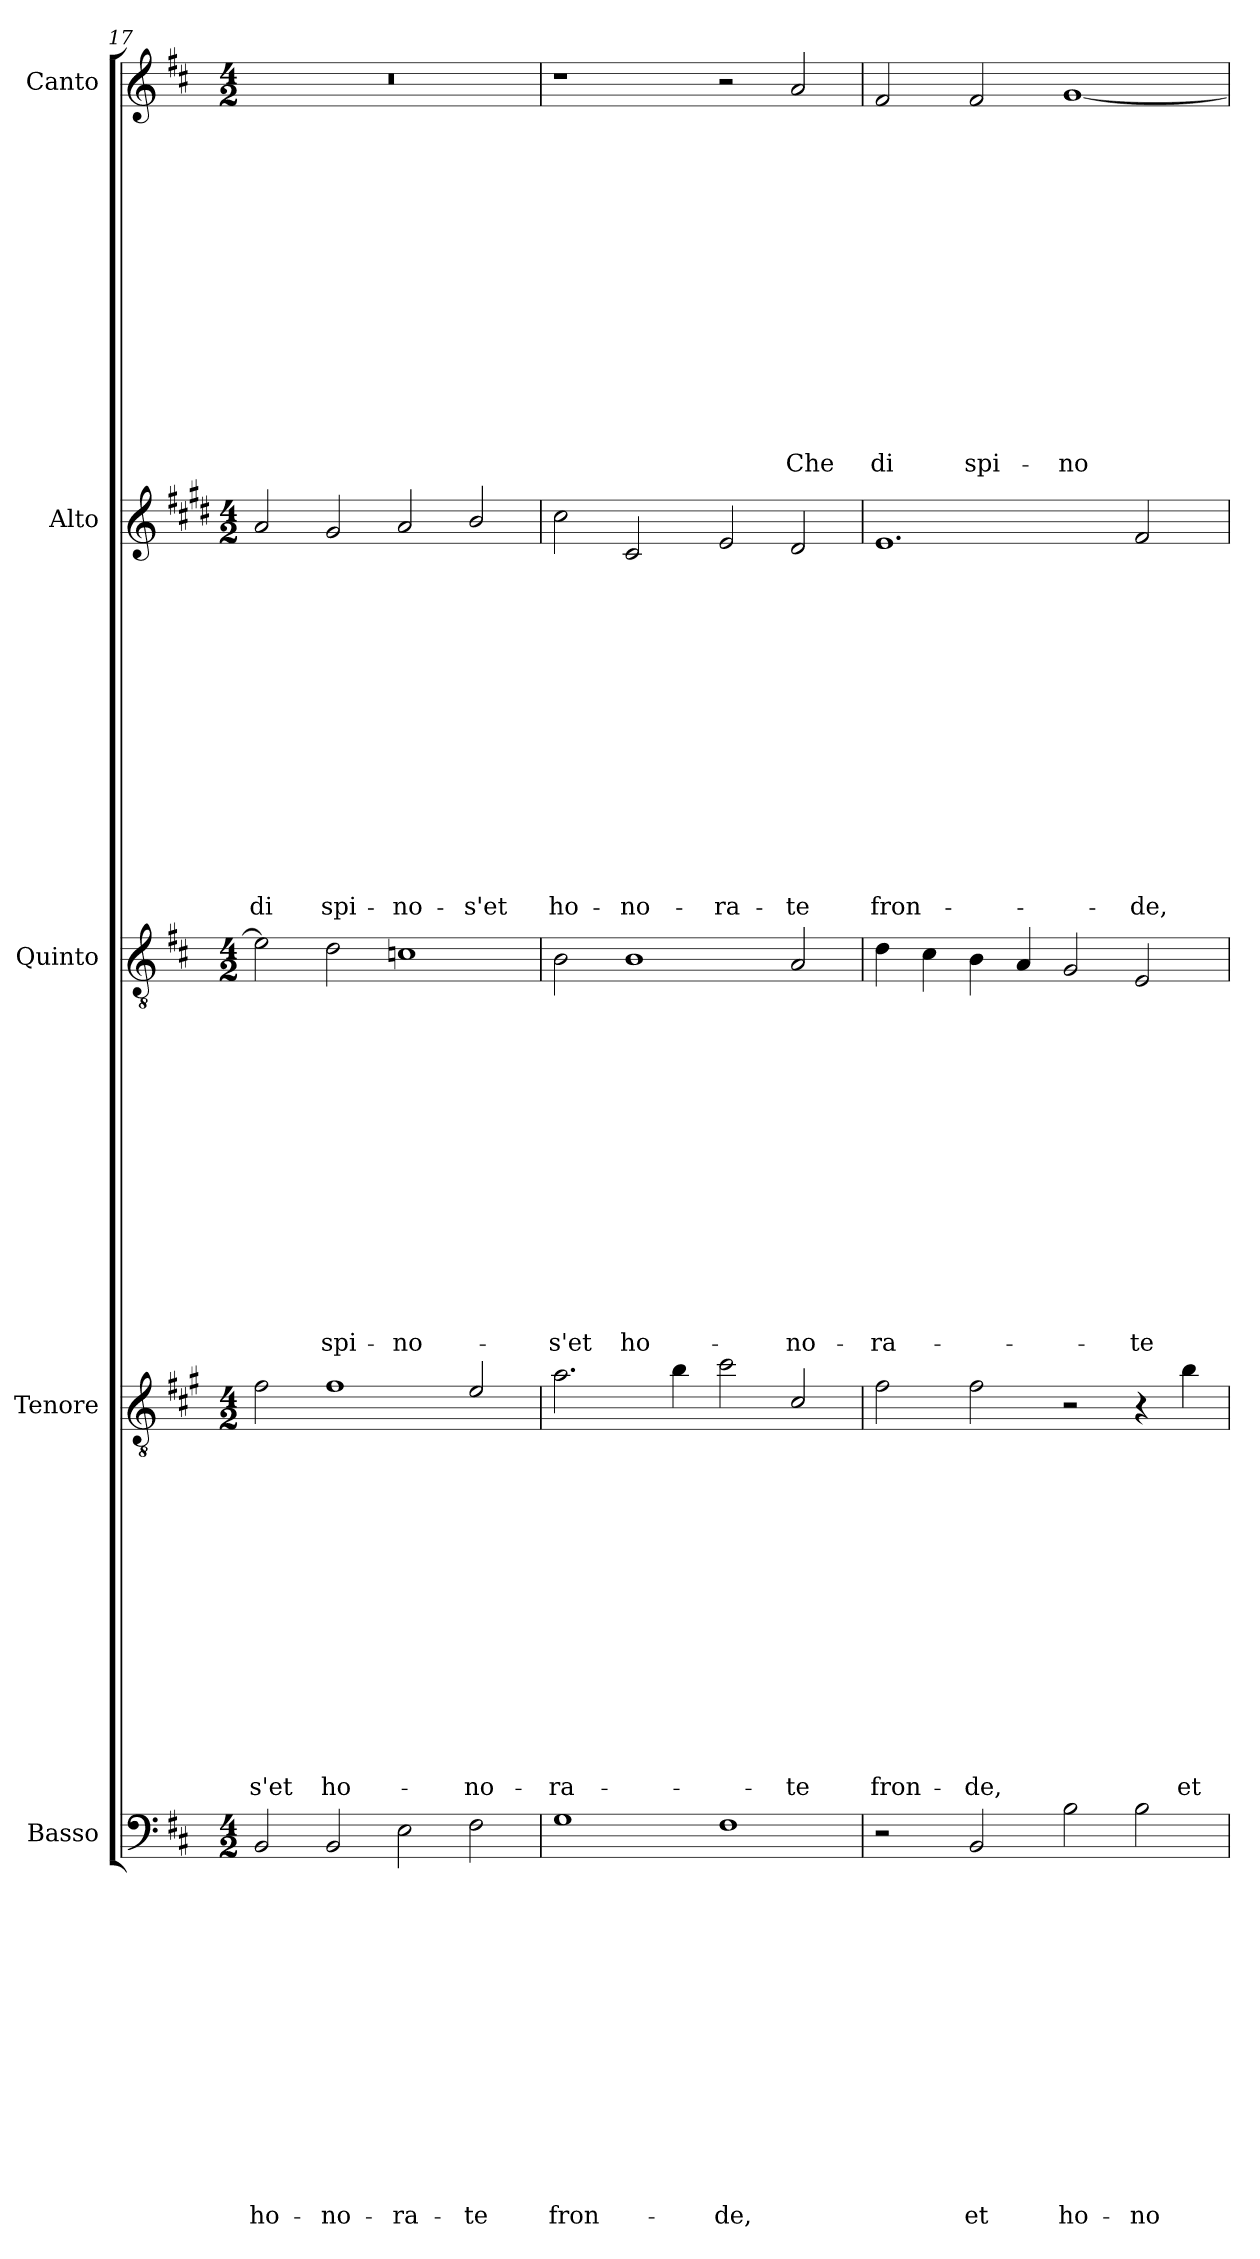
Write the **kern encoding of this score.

**kern	**text	**text	**text	**text	**text	**text	**text	**text	**text	**text	**text	**text	**text	**text	**text	**kern	**text	**text	**text	**text	**text	**text	**text	**text	**text	**text	**text	**text	**text	**text	**text	**kern	**text	**text	**text	**text	**text	**text	**text	**text	**text	**text	**text	**text	**text	**text	**text	**kern	**text	**text	**text	**text	**text	**text	**text	**text	**text	**text	**text	**text	**text	**text	**text	**kern	**text	**text	**text	**text	**text	**text	**text	**text	**text	**text	**text	**text	**text	**text	**text
*part5	*part5	*part5	*part5	*part5	*part5	*part5	*part5	*part5	*part5	*part5	*part5	*part5	*part5	*part5	*part5	*part4	*part4	*part4	*part4	*part4	*part4	*part4	*part4	*part4	*part4	*part4	*part4	*part4	*part4	*part4	*part4	*part3	*part3	*part3	*part3	*part3	*part3	*part3	*part3	*part3	*part3	*part3	*part3	*part3	*part3	*part3	*part3	*part2	*part2	*part2	*part2	*part2	*part2	*part2	*part2	*part2	*part2	*part2	*part2	*part2	*part2	*part2	*part2	*part1	*part1	*part1	*part1	*part1	*part1	*part1	*part1	*part1	*part1	*part1	*part1	*part1	*part1	*part1	*part1
*staff5	*staff5	*staff5	*staff5	*staff5	*staff5	*staff5	*staff5	*staff5	*staff5	*staff5	*staff5	*staff5	*staff5	*staff5	*staff5	*staff4	*staff4	*staff4	*staff4	*staff4	*staff4	*staff4	*staff4	*staff4	*staff4	*staff4	*staff4	*staff4	*staff4	*staff4	*staff4	*staff3	*staff3	*staff3	*staff3	*staff3	*staff3	*staff3	*staff3	*staff3	*staff3	*staff3	*staff3	*staff3	*staff3	*staff3	*staff3	*staff2	*staff2	*staff2	*staff2	*staff2	*staff2	*staff2	*staff2	*staff2	*staff2	*staff2	*staff2	*staff2	*staff2	*staff2	*staff2	*staff1	*staff1	*staff1	*staff1	*staff1	*staff1	*staff1	*staff1	*staff1	*staff1	*staff1	*staff1	*staff1	*staff1	*staff1	*staff1
*I"Basso	*	*	*	*	*	*	*	*	*	*	*	*	*	*	*	*I"Tenore	*	*	*	*	*	*	*	*	*	*	*	*	*	*	*	*I"Quinto	*	*	*	*	*	*	*	*	*	*	*	*	*	*	*	*I"Alto	*	*	*	*	*	*	*	*	*	*	*	*	*	*	*	*I"Canto	*	*	*	*	*	*	*	*	*	*	*	*	*	*	*
*I'B	*	*	*	*	*	*	*	*	*	*	*	*	*	*	*	*I'T	*	*	*	*	*	*	*	*	*	*	*	*	*	*	*	*	*	*	*	*	*	*	*	*	*	*	*	*	*	*	*	*I'A	*	*	*	*	*	*	*	*	*	*	*	*	*	*	*	*I'C	*	*	*	*	*	*	*	*	*	*	*	*	*	*	*
*clefF4	*	*	*	*	*	*	*	*	*	*	*	*	*	*	*	*clefGv2	*	*	*	*	*	*	*	*	*	*	*	*	*	*	*	*clefGv2	*	*	*	*	*	*	*	*	*	*	*	*	*	*	*	*clefG2	*	*	*	*	*	*	*	*	*	*	*	*	*	*	*	*clefG2	*	*	*	*	*	*	*	*	*	*	*	*	*	*	*
*	*	*	*	*	*	*	*	*	*	*	*	*	*	*	*	*ITrd4c7	*	*	*	*	*	*	*	*	*	*	*	*	*	*	*	*	*	*	*	*	*	*	*	*	*	*	*	*	*	*	*	*ITrd1c2	*	*	*	*	*	*	*	*	*	*	*	*	*	*	*	*	*	*	*	*	*	*	*	*	*	*	*	*	*	*	*
*k[f#c#]	*	*	*	*	*	*	*	*	*	*	*	*	*	*	*	*k[f#c#]	*	*	*	*	*	*	*	*	*	*	*	*	*	*	*	*k[f#c#]	*	*	*	*	*	*	*	*	*	*	*	*	*	*	*	*k[f#c#]	*	*	*	*	*	*	*	*	*	*	*	*	*	*	*	*k[f#c#]	*	*	*	*	*	*	*	*	*	*	*	*	*	*	*
*D:	*	*	*	*	*	*	*	*	*	*	*	*	*	*	*	*D:	*	*	*	*	*	*	*	*	*	*	*	*	*	*	*	*D:	*	*	*	*	*	*	*	*	*	*	*	*	*	*	*	*D:	*	*	*	*	*	*	*	*	*	*	*	*	*	*	*	*D:	*	*	*	*	*	*	*	*	*	*	*	*	*	*	*
*M4/2	*	*	*	*	*	*	*	*	*	*	*	*	*	*	*	*M4/2	*	*	*	*	*	*	*	*	*	*	*	*	*	*	*	*M4/2	*	*	*	*	*	*	*	*	*	*	*	*	*	*	*	*M4/2	*	*	*	*	*	*	*	*	*	*	*	*	*	*	*	*M4/2	*	*	*	*	*	*	*	*	*	*	*	*	*	*	*
=17	=17	=17	=17	=17	=17	=17	=17	=17	=17	=17	=17	=17	=17	=17	=17	=17	=17	=17	=17	=17	=17	=17	=17	=17	=17	=17	=17	=17	=17	=17	=17	=17	=17	=17	=17	=17	=17	=17	=17	=17	=17	=17	=17	=17	=17	=17	=17	=17	=17	=17	=17	=17	=17	=17	=17	=17	=17	=17	=17	=17	=17	=17	=17	=17	=17	=17	=17	=17	=17	=17	=17	=17	=17	=17	=17	=17	=17	=17	=17
!	!	!	!	!	!	!	!	!	!	!	!	!	!	!	!LO:LY:b	!	!	!	!	!	!	!	!	!	!	!	!	!	!	!	!LO:LY:b	!	!	!	!	!	!	!	!	!	!	!	!	!	!	!	!	!	!	!	!	!	!	!	!	!	!	!	!	!	!	!	!LO:LY:b	!	!	!	!	!	!	!	!	!	!	!	!	!	!	!	!
2BB/	.	.	.	.	.	.	.	.	.	.	.	.	.	.	ho-	2B\	.	.	.	.	.	.	.	.	.	.	.	.	.	.	-s'et	2e\]	.	.	.	.	.	.	.	.	.	.	.	.	.	.	.	2g/	.	.	.	.	.	.	.	.	.	.	.	.	.	.	di	0r	.	.	.	.	.	.	.	.	.	.	.	.	.	.	.
!	!	!	!	!	!	!	!	!	!	!	!	!	!	!	!LO:LY:b	!	!	!	!	!	!	!	!	!	!	!	!	!	!	!	!LO:LY:b	!	!	!	!	!	!	!	!	!	!	!	!	!	!	!	!LO:LY:b	!	!	!	!	!	!	!	!	!	!	!	!	!	!	!	!LO:LY:b	!	!	!	!	!	!	!	!	!	!	!	!	!	!	!	!
2BB/	.	.	.	.	.	.	.	.	.	.	.	.	.	.	-no-	1B	.	.	.	.	.	.	.	.	.	.	.	.	.	.	ho-	2d\	.	.	.	.	.	.	.	.	.	.	.	.	.	.	spi-	2f#/	.	.	.	.	.	.	.	.	.	.	.	.	.	.	spi-	.	.	.	.	.	.	.	.	.	.	.	.	.	.	.	.
!	!	!	!	!	!	!	!	!	!	!	!	!	!	!	!LO:LY:b	!	!	!	!	!	!	!	!	!	!	!	!	!	!	!	!	!	!	!	!	!	!	!	!	!	!	!	!	!	!	!	!LO:LY:b	!	!	!	!	!	!	!	!	!	!	!	!	!	!	!	!LO:LY:b	!	!	!	!	!	!	!	!	!	!	!	!	!	!	!	!
2E\	.	.	.	.	.	.	.	.	.	.	.	.	.	.	-ra-	.	.	.	.	.	.	.	.	.	.	.	.	.	.	.	.	1cn	.	.	.	.	.	.	.	.	.	.	.	.	.	.	-no-	2g/	.	.	.	.	.	.	.	.	.	.	.	.	.	.	-no-	.	.	.	.	.	.	.	.	.	.	.	.	.	.	.	.
!	!	!	!	!	!	!	!	!	!	!	!	!	!	!	!LO:LY:b	!	!	!	!	!	!	!	!	!	!	!	!	!	!	!	!LO:LY:b	!	!	!	!	!	!	!	!	!	!	!	!	!	!	!	!	!	!	!	!	!	!	!	!	!	!	!	!	!	!	!	!LO:LY:b	!	!	!	!	!	!	!	!	!	!	!	!	!	!	!	!
2F#\	.	.	.	.	.	.	.	.	.	.	.	.	.	.	-te	2A/	.	.	.	.	.	.	.	.	.	.	.	.	.	.	-no-	.	.	.	.	.	.	.	.	.	.	.	.	.	.	.	.	2a/	.	.	.	.	.	.	.	.	.	.	.	.	.	.	-s'et	.	.	.	.	.	.	.	.	.	.	.	.	.	.	.	.
=18	=18	=18	=18	=18	=18	=18	=18	=18	=18	=18	=18	=18	=18	=18	=18	=18	=18	=18	=18	=18	=18	=18	=18	=18	=18	=18	=18	=18	=18	=18	=18	=18	=18	=18	=18	=18	=18	=18	=18	=18	=18	=18	=18	=18	=18	=18	=18	=18	=18	=18	=18	=18	=18	=18	=18	=18	=18	=18	=18	=18	=18	=18	=18	=18	=18	=18	=18	=18	=18	=18	=18	=18	=18	=18	=18	=18	=18	=18	=18
!	!	!	!	!	!	!	!	!	!	!	!	!	!	!	!LO:LY:b	!	!	!	!	!	!	!	!	!	!	!	!	!	!	!	!LO:LY:b	!	!	!	!	!	!	!	!	!	!	!	!	!	!	!	!LO:LY:b	!	!	!	!	!	!	!	!	!	!	!	!	!	!	!	!LO:LY:b	!	!	!	!	!	!	!	!	!	!	!	!	!	!	!	!
1G	.	.	.	.	.	.	.	.	.	.	.	.	.	.	fron-	2.d\	.	.	.	.	.	.	.	.	.	.	.	.	.	.	-ra-	2B\	.	.	.	.	.	.	.	.	.	.	.	.	.	.	-s'et	2b\	.	.	.	.	.	.	.	.	.	.	.	.	.	.	ho-	1r	.	.	.	.	.	.	.	.	.	.	.	.	.	.	.
!	!	!	!	!	!	!	!	!	!	!	!	!	!	!	!	!	!	!	!	!	!	!	!	!	!	!	!	!	!	!	!	!	!	!	!	!	!	!	!	!	!	!	!	!	!	!	!LO:LY:b	!	!	!	!	!	!	!	!	!	!	!	!	!	!	!	!LO:LY:b	!	!	!	!	!	!	!	!	!	!	!	!	!	!	!	!
.	.	.	.	.	.	.	.	.	.	.	.	.	.	.	.	.	.	.	.	.	.	.	.	.	.	.	.	.	.	.	.	1B	.	.	.	.	.	.	.	.	.	.	.	.	.	.	ho-	2B/	.	.	.	.	.	.	.	.	.	.	.	.	.	.	-no-	.	.	.	.	.	.	.	.	.	.	.	.	.	.	.	.
.	.	.	.	.	.	.	.	.	.	.	.	.	.	.	.	4e\	.	.	.	.	.	.	.	.	.	.	.	.	.	.	.	.	.	.	.	.	.	.	.	.	.	.	.	.	.	.	.	.	.	.	.	.	.	.	.	.	.	.	.	.	.	.	.	.	.	.	.	.	.	.	.	.	.	.	.	.	.	.	.
!	!	!	!	!	!	!	!	!	!	!	!	!	!	!	!LO:LY:b	!	!	!	!	!	!	!	!	!	!	!	!	!	!	!	!	!	!	!	!	!	!	!	!	!	!	!	!	!	!	!	!	!	!	!	!	!	!	!	!	!	!	!	!	!	!	!	!LO:LY:b	!	!	!	!	!	!	!	!	!	!	!	!	!	!	!	!
1F#	.	.	.	.	.	.	.	.	.	.	.	.	.	.	-de,	2f#\	.	.	.	.	.	.	.	.	.	.	.	.	.	.	.	.	.	.	.	.	.	.	.	.	.	.	.	.	.	.	.	2d/	.	.	.	.	.	.	.	.	.	.	.	.	.	.	-ra-	2r	.	.	.	.	.	.	.	.	.	.	.	.	.	.	.
!	!	!	!	!	!	!	!	!	!	!	!	!	!	!	!	!	!	!	!	!	!	!	!	!	!	!	!	!	!	!	!LO:LY:b	!	!	!	!	!	!	!	!	!	!	!	!	!	!	!	!LO:LY:b	!	!	!	!	!	!	!	!	!	!	!	!	!	!	!	!LO:LY:b	!	!	!	!	!	!	!	!	!	!	!	!	!	!	!	!LO:LY:b
.	.	.	.	.	.	.	.	.	.	.	.	.	.	.	.	2F#/	.	.	.	.	.	.	.	.	.	.	.	.	.	.	-te	2A/	.	.	.	.	.	.	.	.	.	.	.	.	.	.	-no-	2c#/	.	.	.	.	.	.	.	.	.	.	.	.	.	.	-te	2a/	.	.	.	.	.	.	.	.	.	.	.	.	.	.	Che
=19	=19	=19	=19	=19	=19	=19	=19	=19	=19	=19	=19	=19	=19	=19	=19	=19	=19	=19	=19	=19	=19	=19	=19	=19	=19	=19	=19	=19	=19	=19	=19	=19	=19	=19	=19	=19	=19	=19	=19	=19	=19	=19	=19	=19	=19	=19	=19	=19	=19	=19	=19	=19	=19	=19	=19	=19	=19	=19	=19	=19	=19	=19	=19	=19	=19	=19	=19	=19	=19	=19	=19	=19	=19	=19	=19	=19	=19	=19	=19
!	!	!	!	!	!	!	!	!	!	!	!	!	!	!	!	!	!	!	!	!	!	!	!	!	!	!	!	!	!	!	!LO:LY:b	!	!	!	!	!	!	!	!	!	!	!	!	!	!	!	!LO:LY:b	!	!	!	!	!	!	!	!	!	!	!	!	!	!	!	!LO:LY:b	!	!	!	!	!	!	!	!	!	!	!	!	!	!	!	!LO:LY:b
2r	.	.	.	.	.	.	.	.	.	.	.	.	.	.	.	2B\	.	.	.	.	.	.	.	.	.	.	.	.	.	.	fron-	4d\	.	.	.	.	.	.	.	.	.	.	.	.	.	.	-ra-	1.d	.	.	.	.	.	.	.	.	.	.	.	.	.	.	fron-	2f#/	.	.	.	.	.	.	.	.	.	.	.	.	.	.	di
.	.	.	.	.	.	.	.	.	.	.	.	.	.	.	.	.	.	.	.	.	.	.	.	.	.	.	.	.	.	.	.	4c#\	.	.	.	.	.	.	.	.	.	.	.	.	.	.	.	.	.	.	.	.	.	.	.	.	.	.	.	.	.	.	.	.	.	.	.	.	.	.	.	.	.	.	.	.	.	.	.
!	!	!	!	!	!	!	!	!	!	!	!	!	!	!	!LO:LY:b	!	!	!	!	!	!	!	!	!	!	!	!	!	!	!	!LO:LY:b	!	!	!	!	!	!	!	!	!	!	!	!	!	!	!	!	!	!	!	!	!	!	!	!	!	!	!	!	!	!	!	!	!	!	!	!	!	!	!	!	!	!	!	!	!	!	!	!LO:LY:b
2BB/	.	.	.	.	.	.	.	.	.	.	.	.	.	.	et	2B\	.	.	.	.	.	.	.	.	.	.	.	.	.	.	-de,	4B\	.	.	.	.	.	.	.	.	.	.	.	.	.	.	.	.	.	.	.	.	.	.	.	.	.	.	.	.	.	.	.	2f#/	.	.	.	.	.	.	.	.	.	.	.	.	.	.	spi-
.	.	.	.	.	.	.	.	.	.	.	.	.	.	.	.	.	.	.	.	.	.	.	.	.	.	.	.	.	.	.	.	4A/	.	.	.	.	.	.	.	.	.	.	.	.	.	.	.	.	.	.	.	.	.	.	.	.	.	.	.	.	.	.	.	.	.	.	.	.	.	.	.	.	.	.	.	.	.	.	.
!	!	!	!	!	!	!	!	!	!	!	!	!	!	!	!LO:LY:b	!	!	!	!	!	!	!	!	!	!	!	!	!	!	!	!	!	!	!	!	!	!	!	!	!	!	!	!	!	!	!	!	!	!	!	!	!	!	!	!	!	!	!	!	!	!	!	!	!	!	!	!	!	!	!	!	!	!	!	!	!	!	!	!LO:LY:b
2B\	.	.	.	.	.	.	.	.	.	.	.	.	.	.	ho-	2r	.	.	.	.	.	.	.	.	.	.	.	.	.	.	.	2G/	.	.	.	.	.	.	.	.	.	.	.	.	.	.	.	.	.	.	.	.	.	.	.	.	.	.	.	.	.	.	.	[1g	.	.	.	.	.	.	.	.	.	.	.	.	.	.	-no-
!	!	!	!	!	!	!	!	!	!	!	!	!	!	!	!LO:LY:b	!	!	!	!	!	!	!	!	!	!	!	!	!	!	!	!	!	!	!	!	!	!	!	!	!	!	!	!	!	!	!	!LO:LY:b	!	!	!	!	!	!	!	!	!	!	!	!	!	!	!	!LO:LY:b	!	!	!	!	!	!	!	!	!	!	!	!	!	!	!	!
2B\	.	.	.	.	.	.	.	.	.	.	.	.	.	.	-no-	4r	.	.	.	.	.	.	.	.	.	.	.	.	.	.	.	2E/	.	.	.	.	.	.	.	.	.	.	.	.	.	.	-te	2e/	.	.	.	.	.	.	.	.	.	.	.	.	.	.	-de,	.	.	.	.	.	.	.	.	.	.	.	.	.	.	.	.
!	!	!	!	!	!	!	!	!	!	!	!	!	!	!	!	!	!	!	!	!	!	!	!	!	!	!	!	!	!	!	!LO:LY:b	!	!	!	!	!	!	!	!	!	!	!	!	!	!	!	!	!	!	!	!	!	!	!	!	!	!	!	!	!	!	!	!	!	!	!	!	!	!	!	!	!	!	!	!	!	!	!	!
.	.	.	.	.	.	.	.	.	.	.	.	.	.	.	.	4e\	.	.	.	.	.	.	.	.	.	.	.	.	.	.	et	.	.	.	.	.	.	.	.	.	.	.	.	.	.	.	.	.	.	.	.	.	.	.	.	.	.	.	.	.	.	.	.	.	.	.	.	.	.	.	.	.	.	.	.	.	.	.	.
=	=	=	=	=	=	=	=	=	=	=	=	=	=	=	=	=	=	=	=	=	=	=	=	=	=	=	=	=	=	=	=	=	=	=	=	=	=	=	=	=	=	=	=	=	=	=	=	=	=	=	=	=	=	=	=	=	=	=	=	=	=	=	=	=	=	=	=	=	=	=	=	=	=	=	=	=	=	=	=
*-	*-	*-	*-	*-	*-	*-	*-	*-	*-	*-	*-	*-	*-	*-	*-	*-	*-	*-	*-	*-	*-	*-	*-	*-	*-	*-	*-	*-	*-	*-	*-	*-	*-	*-	*-	*-	*-	*-	*-	*-	*-	*-	*-	*-	*-	*-	*-	*-	*-	*-	*-	*-	*-	*-	*-	*-	*-	*-	*-	*-	*-	*-	*-	*-	*-	*-	*-	*-	*-	*-	*-	*-	*-	*-	*-	*-	*-	*-	*-
